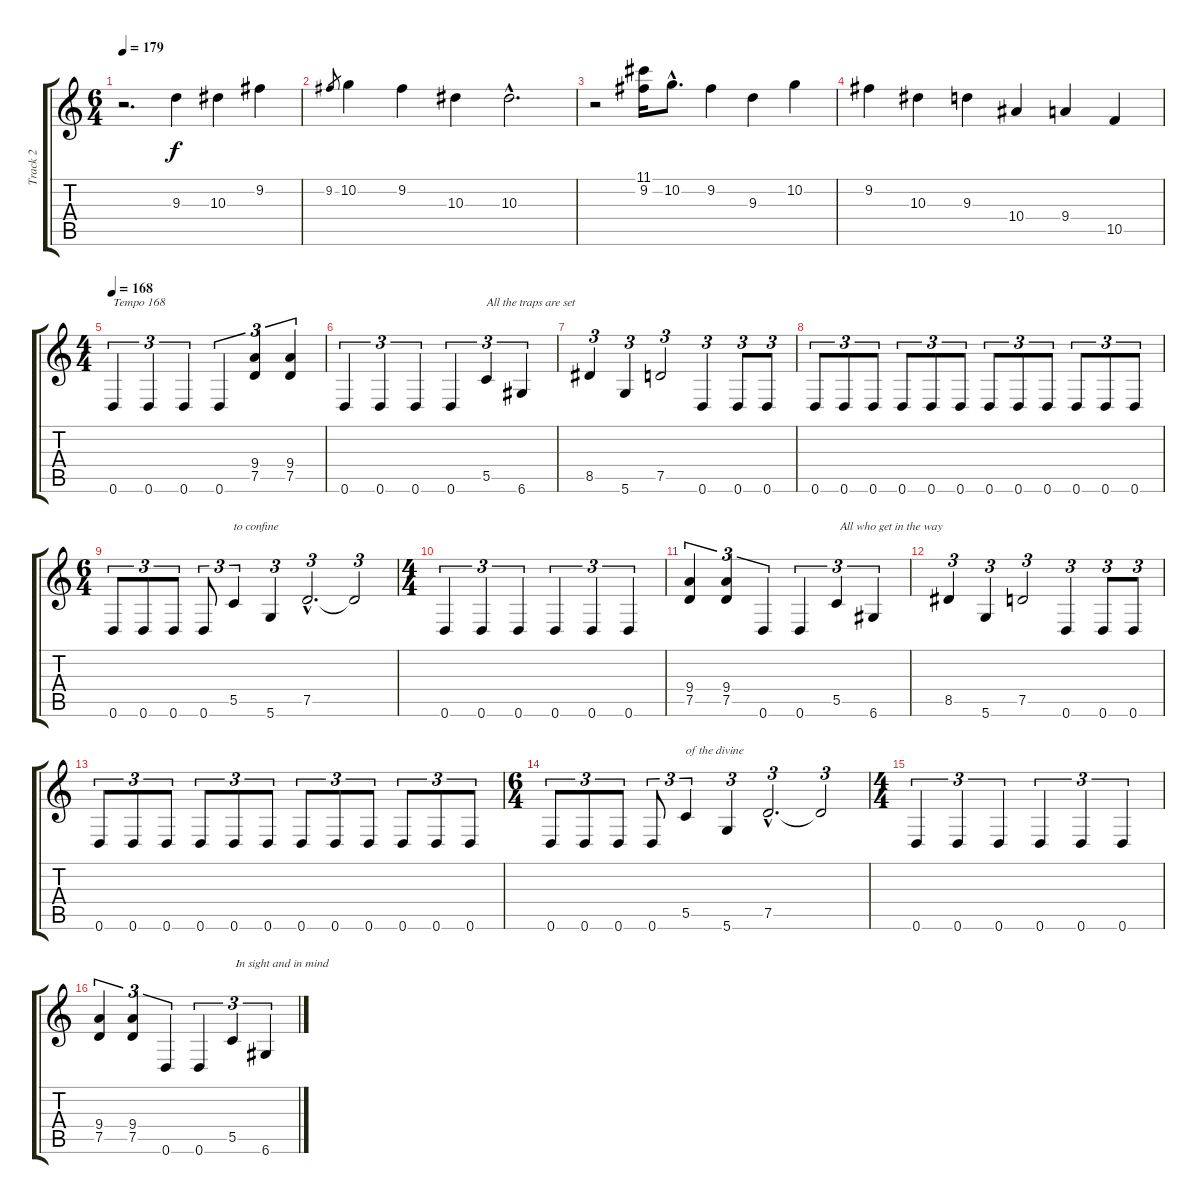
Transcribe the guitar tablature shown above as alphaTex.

\track ("Track 2" "Track 2") {instrument overdrivenguitar}
\staff {score tabs}
\tuning (D4 A3 F3 C3 G2 D2) {hide}
\ts (6 4)
\tempo 179
\clef g2
\ks c
r.2{d dy f} 9.3.4 10.3.4 9.2.4 |
9.2.8{gr} 10.2.4 9.2.4 10.3.4 10.3{hac}.2{d} |
r.2 (11.1 9.2).16 10.2{hac}.8{d} 9.2.4 9.3.4 10.2.4 |
9.2.4 10.3.4 9.3.4 10.4.4 9.4.4 10.5.4 |
\ts (4 4)
\tempo 168
0.6.4{tu (3 2) txt "Tempo 168"} 0.6.4{tu (3 2)} 0.6.4{tu (3 2)} 0.6.4{tu (3 2)} (9.4 7.5).4{tu (3 2)} (9.4 7.5).4{tu (3 2)} |
0.6.4{tu (3 2)} 0.6.4{tu (3 2)} 0.6.4{tu (3 2)} 0.6.4{tu (3 2)} 5.5.4{tu (3 2) txt "All the traps are set"} 6.6.4{tu (3 2)} |
8.5.4{tu (3 2)} 5.6.4{tu (3 2)} 7.5.2{tu (3 2)} 0.6.4{tu (3 2)} 0.6.8{tu (3 2)} 0.6.8{tu (3 2)} |
0.6.8{tu (3 2)} 0.6.8{tu (3 2)} 0.6.8{tu (3 2)} 0.6.8{tu (3 2)} 0.6.8{tu (3 2)} 0.6.8{tu (3 2)} 0.6.8{tu (3 2)} 0.6.8{tu (3 2)} 0.6.8{tu (3 2)} 0.6.8{tu (3 2)} 0.6.8{tu (3 2)} 0.6.8{tu (3 2)} |
\ts (6 4)
0.6.8{tu (3 2)} 0.6.8{tu (3 2)} 0.6.8{tu (3 2)} 0.6.8{tu (3 2)} 5.5.4{tu (3 2) txt "to confine"} 5.6.4{tu (3 2)} 7.5{hac}.2{d tu (3 2)} 7.5{t}.2{tu (3 2)} |
\ts (4 4)
0.6.4{tu (3 2)} 0.6.4{tu (3 2)} 0.6.4{tu (3 2)} 0.6.4{tu (3 2)} 0.6.4{tu (3 2)} 0.6.4{tu (3 2)} |
(9.4 7.5).4{tu (3 2)} (9.4 7.5).4{tu (3 2)} 0.6.4{tu (3 2)} 0.6.4{tu (3 2)} 5.5.4{tu (3 2) txt " All who get in the way"} 6.6.4{tu (3 2)} |
8.5.4{tu (3 2)} 5.6.4{tu (3 2)} 7.5.2{tu (3 2)} 0.6.4{tu (3 2)} 0.6.8{tu (3 2)} 0.6.8{tu (3 2)} |
0.6.8{tu (3 2)} 0.6.8{tu (3 2)} 0.6.8{tu (3 2)} 0.6.8{tu (3 2)} 0.6.8{tu (3 2)} 0.6.8{tu (3 2)} 0.6.8{tu (3 2)} 0.6.8{tu (3 2)} 0.6.8{tu (3 2)} 0.6.8{tu (3 2)} 0.6.8{tu (3 2)} 0.6.8{tu (3 2)} |
\ts (6 4)
0.6.8{tu (3 2)} 0.6.8{tu (3 2)} 0.6.8{tu (3 2)} 0.6.8{tu (3 2)} 5.5.4{tu (3 2) txt "of the divine"} 5.6.4{tu (3 2)} 7.5{hac}.2{d tu (3 2)} 7.5{t}.2{tu (3 2)} |
\ts (4 4)
0.6.4{tu (3 2)} 0.6.4{tu (3 2)} 0.6.4{tu (3 2)} 0.6.4{tu (3 2)} 0.6.4{tu (3 2)} 0.6.4{tu (3 2)} |
(9.4 7.5).4{tu (3 2)} (9.4 7.5).4{tu (3 2)} 0.6.4{tu (3 2)} 0.6.4{tu (3 2)} 5.5.4{tu (3 2) txt " In sight and in mind"} 6.6.4{tu (3 2)}
